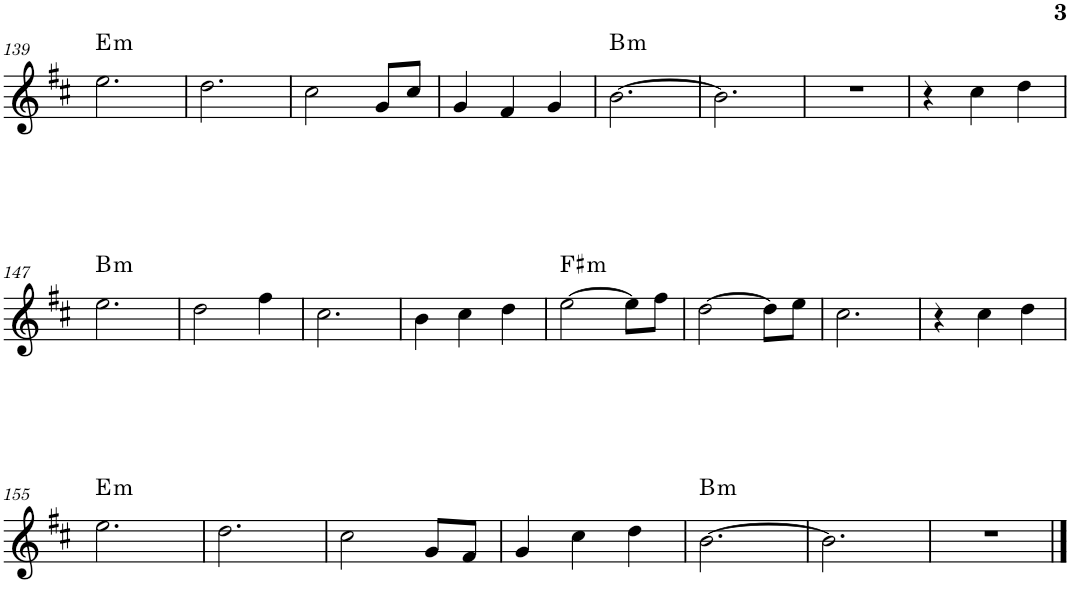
**kern	**harte
*part1	*part1
*staff1	*
*I"Piano	*
*I'Pno.	*
!!LO:PB:g=z
*clefG2	*
*k[f#c#]	*
*M3/4	*
=139	=139
!	!LO:H:kt=m
2.ee\	E:min
=140	=140
2.dd\	.
=141	=141
2cc#\	.
8g/L	.
8cc#/J	.
=142	=142
4g/	.
4f#/	.
4g/	.
=143	=143
!	!LO:H:kt=m
[2.b\	B:min
=144	=144
2.b\]	.
=145	=145
2.r	.
=146	=146
4r	.
4cc#\	.
4dd\	.
!!LO:LB:g=z
=147	=147
!	!LO:H:kt=m
2.ee\	B:min
=148	=148
2dd\	.
4ff#\	.
=149	=149
2.cc#\	.
=150	=150
4b\	.
4cc#\	.
4dd\	.
=151	=151
!	!LO:H:kt=m
[2ee\	F#:min
8ee\L]	.
8ff#\J	.
=152	=152
[2dd\	.
8dd\L]	.
8ee\J	.
=153	=153
2.cc#\	.
=154	=154
4r	.
4cc#\	.
4dd\	.
!!LO:LB:g=z
=155	=155
!	!LO:H:kt=m
2.ee\	E:min
=156	=156
2.dd\	.
=157	=157
2cc#\	.
8g/L	.
8f#/J	.
=158	=158
4g/	.
4cc#\	.
4dd\	.
=159	=159
!	!LO:H:kt=m
[2.b\	B:min
=160	=160
2.b\]	.
=161	=161
2.r	.
==	==
*-	*-
